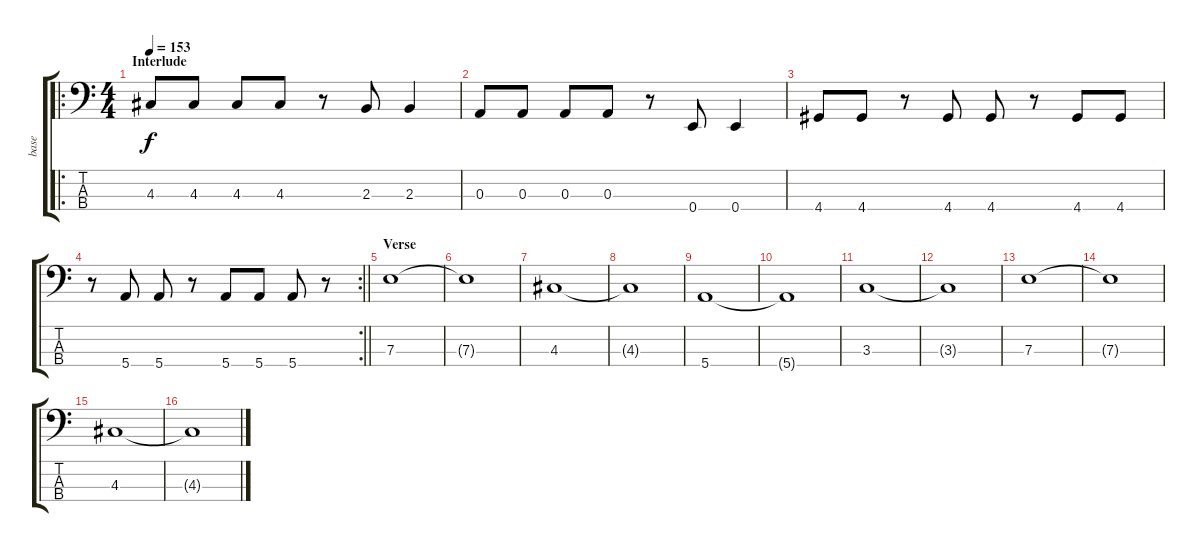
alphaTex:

\track ("base" "base") {instrument electricbassfinger}
\staff {score tabs}
\tuning (G2 D2 A1 E1) {hide}
\ro
\ts (4 4)
\section ("" "Interlude")
\tempo 153
\clef f4
\ks c
4.3.8{dy f} 4.3.8 4.3.8 4.3.8 r.8 2.3.8 2.3.4 |
0.3.8 0.3.8 0.3.8 0.3.8 r.8 0.4.8 0.4.4 |
4.4.8 4.4.8 r.8 4.4.8 4.4.8 r.8 4.4.8 4.4.8 |
\rc 2
\barLineRight lightlight
r.8 5.4.8 5.4.8 r.8 5.4.8 5.4.8 5.4.8 r.8 |
\section ("" "Verse")
7.3.1 |
7.3{t}.1 |
4.3.1 |
4.3{t}.1 |
5.4.1 |
5.4{t}.1 |
3.3.1 |
3.3{t}.1 |
7.3.1 |
7.3{t}.1 |
4.3.1 |
4.3{t}.1
